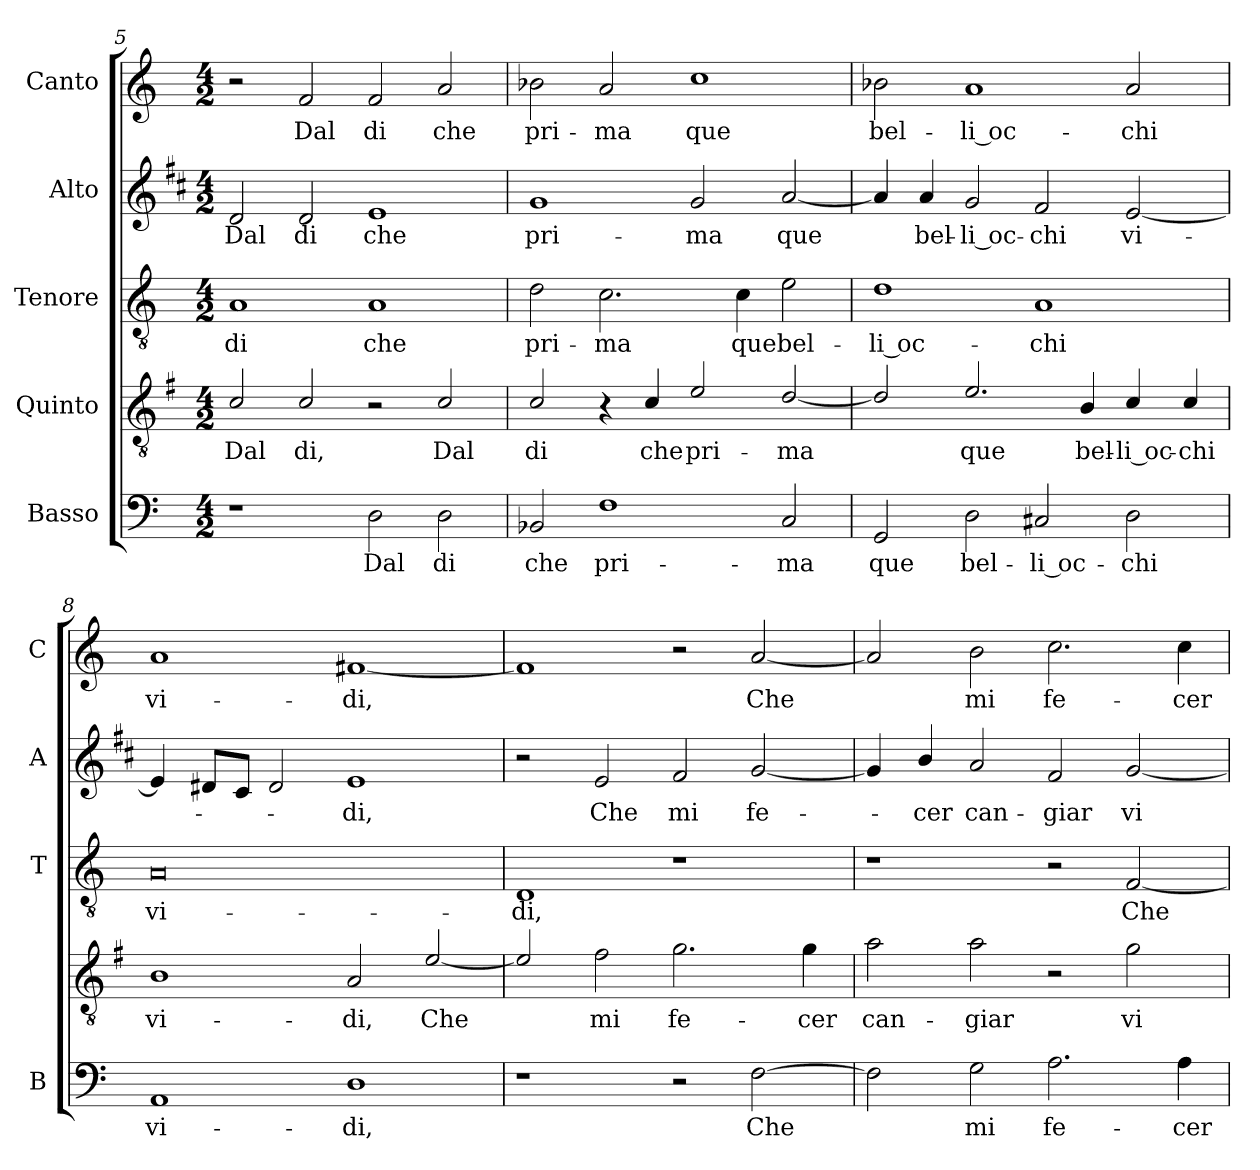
**kern	**text	**kern	**text	**kern	**text	**kern	**text	**kern	**text
*part5	*part5	*part4	*part4	*part3	*part3	*part2	*part2	*part1	*part1
*staff5	*staff5	*staff4	*staff4	*staff3	*staff3	*staff2	*staff2	*staff1	*staff1
*I"Basso	*	*I"Quinto	*	*I"Tenore	*	*I"Alto	*	*I"Canto	*
*I'B	*	*	*	*I'T	*	*I'A	*	*I'C	*
!!LO:LB:g=z
*clefF4	*	*clefGv2	*	*clefGv2	*	*clefG2	*	*clefG2	*
*	*	*ITrd4c7	*	*	*	*ITrd1c2	*	*	*
*k[]	*	*k[]	*	*k[]	*	*k[]	*	*k[]	*
*C:	*	*C:	*	*C:	*	*C:	*	*C:	*
*M4/2	*	*M4/2	*	*M4/2	*	*M4/2	*	*M4/2	*
=5	=5	=5	=5	=5	=5	=5	=5	=5	=5
!	!	!	!LO:LY:b	!	!LO:LY:b	!	!LO:LY:b	!	!
1r	.	2F/	Dal	1A	di	2c/	Dal	2r	.
!	!	!	!LO:LY:b	!	!	!	!LO:LY:b	!	!LO:LY:b
.	.	2F/	di,	.	.	2c/	di	2f/	Dal
!	!LO:LY:b	!	!	!	!LO:LY:b	!	!LO:LY:b	!	!LO:LY:b
2D\	Dal	2r	.	1A	che	1d	che	2f/	di
!	!LO:LY:b	!	!LO:LY:b	!	!	!	!	!	!LO:LY:b
2D\	di	2F/	Dal	.	.	.	.	2a/	che
=6	=6	=6	=6	=6	=6	=6	=6	=6	=6
!	!LO:LY:b	!	!LO:LY:b	!	!LO:LY:b	!	!LO:LY:b	!	!LO:LY:b
2BB-X/	che	2F/	di	2d\	pri-	1f	pri-	2b-X\	pri-
!	!LO:LY:b	!	!	!	!LO:LY:b	!	!	!	!LO:LY:b
1F	pri-	4r	.	2.c\	-ma	.	.	2a/	-ma
!	!	!	!LO:LY:b	!	!	!	!	!	!
.	.	4F/	che	.	.	.	.	.	.
!	!	!	!LO:LY:b	!	!	!	!LO:LY:b	!	!LO:LY:b
.	.	2A/	pri-	.	.	2f/	-ma	1cc	que
!	!	!	!	!	!LO:LY:b	!	!	!	!
.	.	.	.	4c\	que	.	.	.	.
!	!LO:LY:b	!	!LO:LY:b	!	!LO:LY:b	!	!LO:LY:b	!	!
2C/	-ma	[2G/	-ma	2e\	bel-	[2g/	que	.	.
=7	=7	=7	=7	=7	=7	=7	=7	=7	=7
!	!LO:LY:b	!	!	!	!LO:LY:b	!	!	!	!LO:LY:b
2GG/	que	2G/]	.	1d	-li oc-	4g/]	.	2b-X\	bel-
!	!	!	!	!	!	!	!LO:LY:b	!	!
.	.	.	.	.	.	4g/	bel-	.	.
!	!LO:LY:b	!	!LO:LY:b	!	!	!	!LO:LY:b	!	!LO:LY:b
2D\	bel-	2.A/	que	.	.	2f/	-li oc-	1a	-li oc-
!	!LO:LY:b	!	!	!	!LO:LY:b	!	!LO:LY:b	!	!
2C#X/	-li oc-	.	.	1A	-chi	2e/	-chi	.	.
!	!	!	!LO:LY:b	!	!	!	!	!	!
.	.	4E/	bel-	.	.	.	.	.	.
!	!LO:LY:b	!	!LO:LY:b	!	!	!	!LO:LY:b	!	!LO:LY:b
2D\	-chi	4F/	-li oc-	.	.	[2d/	vi-	2a/	-chi
!	!	!	!LO:LY:b	!	!	!	!	!	!
.	.	4F/	-chi	.	.	.	.	.	.
=8	=8	=8	=8	=8	=8	=8	=8	=8	=8
!	!LO:LY:b	!	!LO:LY:b	!	!LO:LY:b	!	!	!	!LO:LY:b
1AA	vi-	1E	vi-	0A	vi-	4d/]	.	1a	vi-
.	.	.	.	.	.	8c#X/L	.	.	.
.	.	.	.	.	.	8B/J	.	.	.
.	.	.	.	.	.	2c#/	.	.	.
!	!LO:LY:b	!	!LO:LY:b	!	!	!	!LO:LY:b	!	!LO:LY:b
1D	-di,	2D/	-di,	.	.	1d	-di,	[1f#X	-di,
!	!	!	!LO:LY:b	!	!	!	!	!	!
.	.	[2A/	Che	.	.	.	.	.	.
=9	=9	=9	=9	=9	=9	=9	=9	=9	=9
!	!	!	!	!	!LO:LY:b	!	!	!	!
1r	.	2A/]	.	1D	-di,	2r	.	1f#]	.
!	!	!	!LO:LY:b	!	!	!	!LO:LY:b	!	!
.	.	2B\	mi	.	.	2d/	Che	.	.
!	!	!	!LO:LY:b	!	!	!	!LO:LY:b	!	!
2r	.	2.c\	fe-	1r	.	2e/	mi	2r	.
!	!LO:LY:b	!	!	!	!	!	!LO:LY:b	!	!LO:LY:b
[2F\	Che	.	.	.	.	[2f/	fe-	[2a/	Che
!	!	!	!LO:LY:b	!	!	!	!	!	!
.	.	4c\	-cer	.	.	.	.	.	.
!!LO:PB:g=z
=10	=10	=10	=10	=10	=10	=10	=10	=10	=10
!	!	!	!LO:LY:b	!	!	!	!	!	!
2F\]	.	2d\	can-	1r	.	4f/]	.	2a/]	.
!	!	!	!	!	!	!	!LO:LY:b	!	!
.	.	.	.	.	.	4a/	-cer	.	.
!	!LO:LY:b	!	!LO:LY:b	!	!	!	!LO:LY:b	!	!LO:LY:b
2G\	mi	2d\	-giar	.	.	2g/	can-	2b\	mi
!	!LO:LY:b	!	!	!	!	!	!LO:LY:b	!	!LO:LY:b
2.A\	fe-	2r	.	2r	.	2e/	-giar	2.cc\	fe-
!	!	!	!LO:LY:b	!	!LO:LY:b	!	!LO:LY:b	!	!
.	.	2c\	vi-	[2F/	Che	[2f/	vi-	.	.
!	!LO:LY:b	!	!	!	!	!	!	!	!LO:LY:b
4A\	-cer	.	.	.	.	.	.	4cc\	-cer
=	=	=	=	=	=	=	=	=	=
*-	*-	*-	*-	*-	*-	*-	*-	*-	*-
